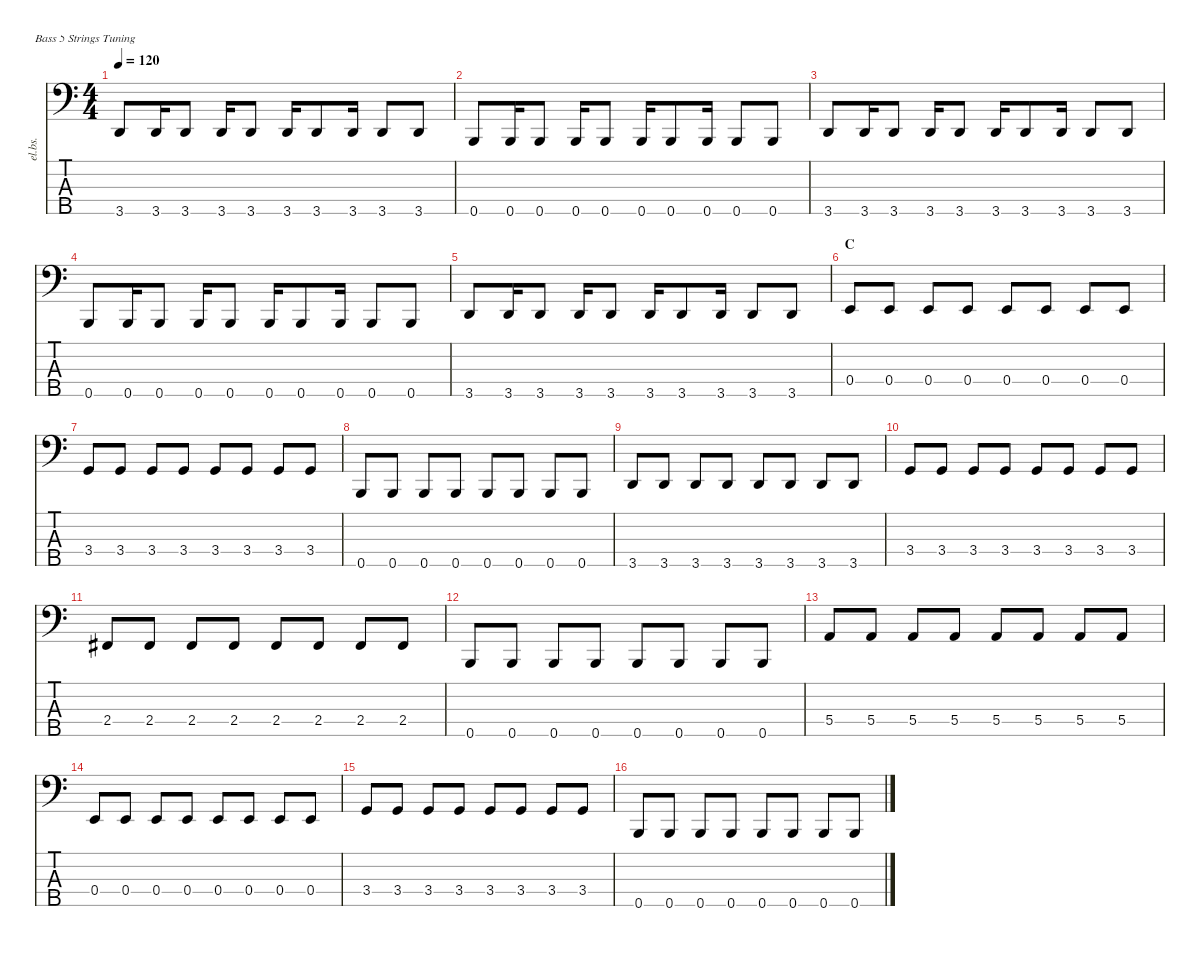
\defaultSystemsLayout 4
\hideDynamics
\bracketExtendMode nobrackets
\otherSystemsTrackNameOrientation horizontal
\track ("Bass" "el.bs.") {instrument electricbasspick}
\staff {score tabs}
\tuning (G2 D2 A1 E1 B0)
\ts (4 4)
\tempo 120
\clef f4
\ks c
3.5.8{dy f} 3.5.16 3.5.8 3.5.16 3.5.8 3.5.16 3.5.8 3.5.16 3.5.8 3.5.8 |
0.5.8 0.5.16 0.5.8 0.5.16 0.5.8 0.5.16 0.5.8 0.5.16 0.5.8 0.5.8 |
3.5.8 3.5.16 3.5.8 3.5.16 3.5.8 3.5.16 3.5.8 3.5.16 3.5.8 3.5.8 |
0.5.8 0.5.16 0.5.8 0.5.16 0.5.8 0.5.16 0.5.8 0.5.16 0.5.8 0.5.8 |
3.5.8 3.5.16 3.5.8 3.5.16 3.5.8 3.5.16 3.5.8 3.5.16 3.5.8 3.5.8 |
\section ("" "C")
0.4.8 0.4.8 0.4.8 0.4.8 0.4.8 0.4.8 0.4.8 0.4.8 |
3.4.8 3.4.8 3.4.8 3.4.8 3.4.8 3.4.8 3.4.8 3.4.8 |
0.5.8 0.5.8 0.5.8 0.5.8 0.5.8 0.5.8 0.5.8 0.5.8 |
3.5.8 3.5.8 3.5.8 3.5.8 3.5.8 3.5.8 3.5.8 3.5.8 |
3.4.8 3.4.8 3.4.8 3.4.8 3.4.8 3.4.8 3.4.8 3.4.8 |
2.4{acc #}.8 2.4{acc #}.8 2.4{acc #}.8 2.4{acc #}.8 2.4{acc #}.8 2.4{acc #}.8 2.4{acc #}.8 2.4{acc #}.8 |
0.5.8 0.5.8 0.5.8 0.5.8 0.5.8 0.5.8 0.5.8 0.5.8 |
5.4.8 5.4.8 5.4.8 5.4.8 5.4.8 5.4.8 5.4.8 5.4.8 |
0.4.8 0.4.8 0.4.8 0.4.8 0.4.8 0.4.8 0.4.8 0.4.8 |
3.4.8 3.4.8 3.4.8 3.4.8 3.4.8 3.4.8 3.4.8 3.4.8 |
0.5.8 0.5.8 0.5.8 0.5.8 0.5.8 0.5.8 0.5.8 0.5.8
